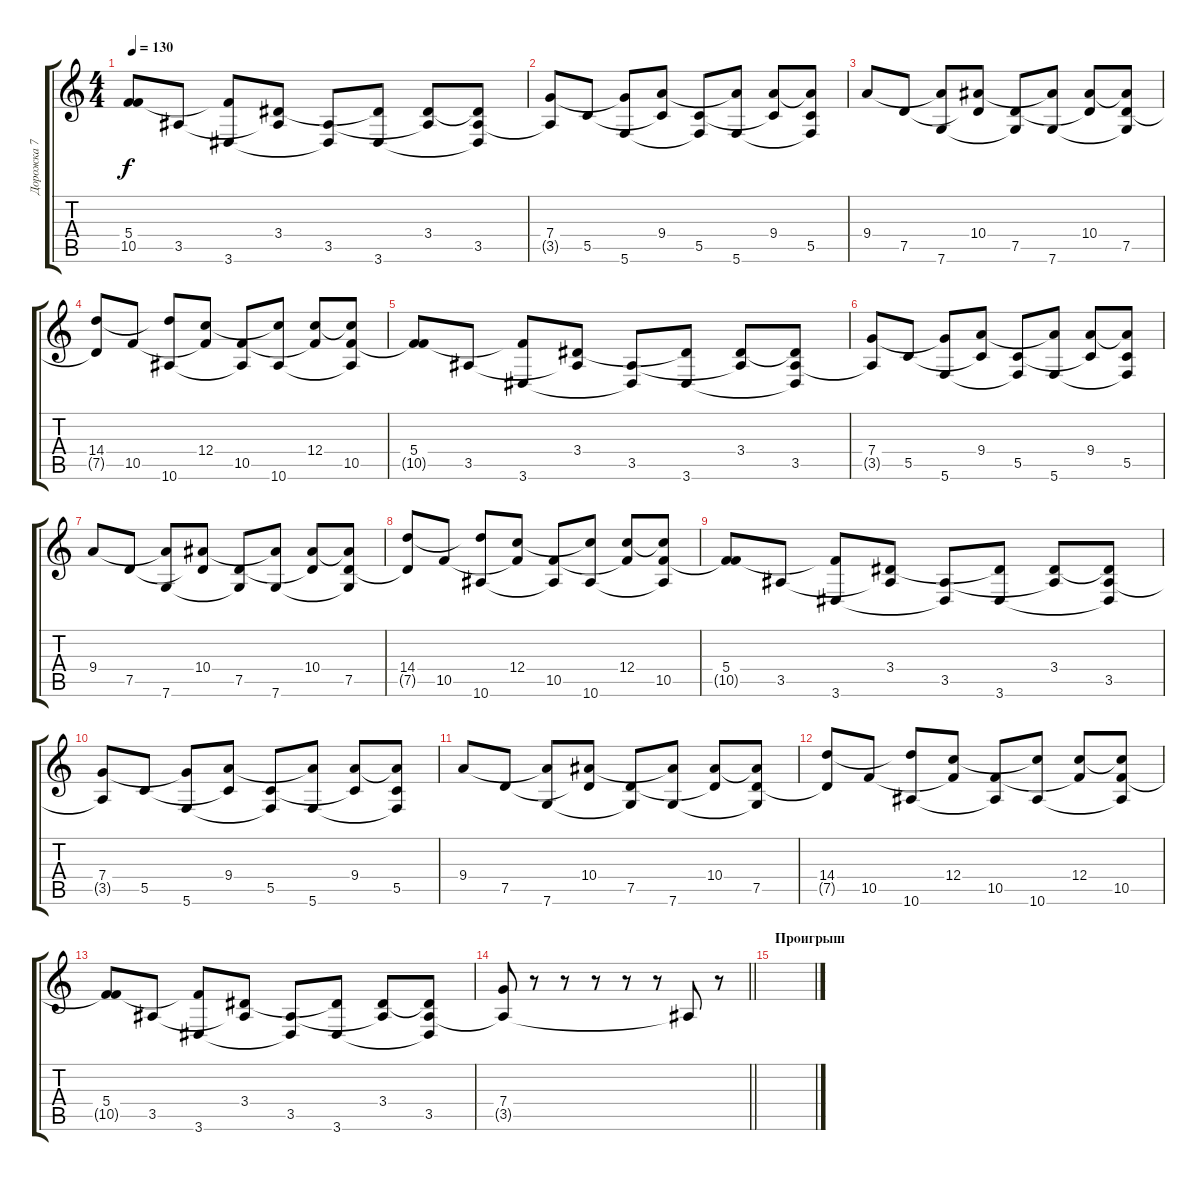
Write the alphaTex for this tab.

\track ("Дорожка 7" "Дорожка 7") {instrument acousticguitarsteel}
\staff {score tabs}
\tuning (D4 A3 F3 C3 G2 C2) {hide}
\ts (4 4)
\tempo 130
\clef g2
\ks c
(5.4 10.5{t}).8{dy f} 3.5.8 (5.4{t} 3.6).8 (3.4 3.5{t}).8 (3.5 3.6{t}).8 (3.4{t} 3.6).8 (3.4 3.5{t}).8 (3.4{t} 3.5 3.6{t}).8 |
(7.4 3.5{t}).8 5.5.8 (7.4{t} 5.6).8 (9.4 5.5{t}).8 (5.5 5.6{t}).8 (9.4{t} 5.6).8 (9.4 5.5{t}).8 (9.4{t} 5.5 5.6{t}).8 |
9.4.8 7.5.8 (9.4{t} 7.6).8 (10.4 7.5{t}).8 (7.5 7.6{t}).8 (10.4{t} 7.6).8 (10.4 7.5{t}).8 (10.4{t} 7.5 7.6{t}).8 |
(14.4 7.5{t}).8 10.5.8 (14.4{t} 10.6).8 (12.4 10.5{t}).8 (10.5 10.6{t}).8 (12.4{t} 10.6).8 (12.4 10.5{t}).8 (12.4{t} 10.5 10.6{t}).8 |
(5.4 10.5{t}).8 3.5.8 (5.4{t} 3.6).8 (3.4 3.5{t}).8 (3.5 3.6{t}).8 (3.4{t} 3.6).8 (3.4 3.5{t}).8 (3.4{t} 3.5 3.6{t}).8 |
(7.4 3.5{t}).8 5.5.8 (7.4{t} 5.6).8 (9.4 5.5{t}).8 (5.5 5.6{t}).8 (9.4{t} 5.6).8 (9.4 5.5{t}).8 (9.4{t} 5.5 5.6{t}).8 |
9.4.8 7.5.8 (9.4{t} 7.6).8 (10.4 7.5{t}).8 (7.5 7.6{t}).8 (10.4{t} 7.6).8 (10.4 7.5{t}).8 (10.4{t} 7.5 7.6{t}).8 |
(14.4 7.5{t}).8 10.5.8 (14.4{t} 10.6).8 (12.4 10.5{t}).8 (10.5 10.6{t}).8 (12.4{t} 10.6).8 (12.4 10.5{t}).8 (12.4{t} 10.5 10.6{t}).8 |
(5.4 10.5{t}).8 3.5.8 (5.4{t} 3.6).8 (3.4 3.5{t}).8 (3.5 3.6{t}).8 (3.4{t} 3.6).8 (3.4 3.5{t}).8 (3.4{t} 3.5 3.6{t}).8 |
(7.4 3.5{t}).8 5.5.8 (7.4{t} 5.6).8 (9.4 5.5{t}).8 (5.5 5.6{t}).8 (9.4{t} 5.6).8 (9.4 5.5{t}).8 (9.4{t} 5.5 5.6{t}).8 |
9.4.8 7.5.8 (9.4{t} 7.6).8 (10.4 7.5{t}).8 (7.5 7.6{t}).8 (10.4{t} 7.6).8 (10.4 7.5{t}).8 (10.4{t} 7.5 7.6{t}).8 |
(14.4 7.5{t}).8 10.5.8 (14.4{t} 10.6).8 (12.4 10.5{t}).8 (10.5 10.6{t}).8 (12.4{t} 10.6).8 (12.4 10.5{t}).8 (12.4{t} 10.5 10.6{t}).8 |
(5.4 10.5{t}).8 3.5.8 (5.4{t} 3.6).8 (3.4 3.5{t}).8 (3.5 3.6{t}).8 (3.4{t} 3.6).8 (3.4 3.5{t}).8 (3.4{t} 3.5 3.6{t}).8 |
\barLineRight lightlight
(7.4 3.5{t}).8 r.8 r.8 r.8 r.8 r.8 3.5{t}.8 r.8 |
\section ("" "Проигрыш")
